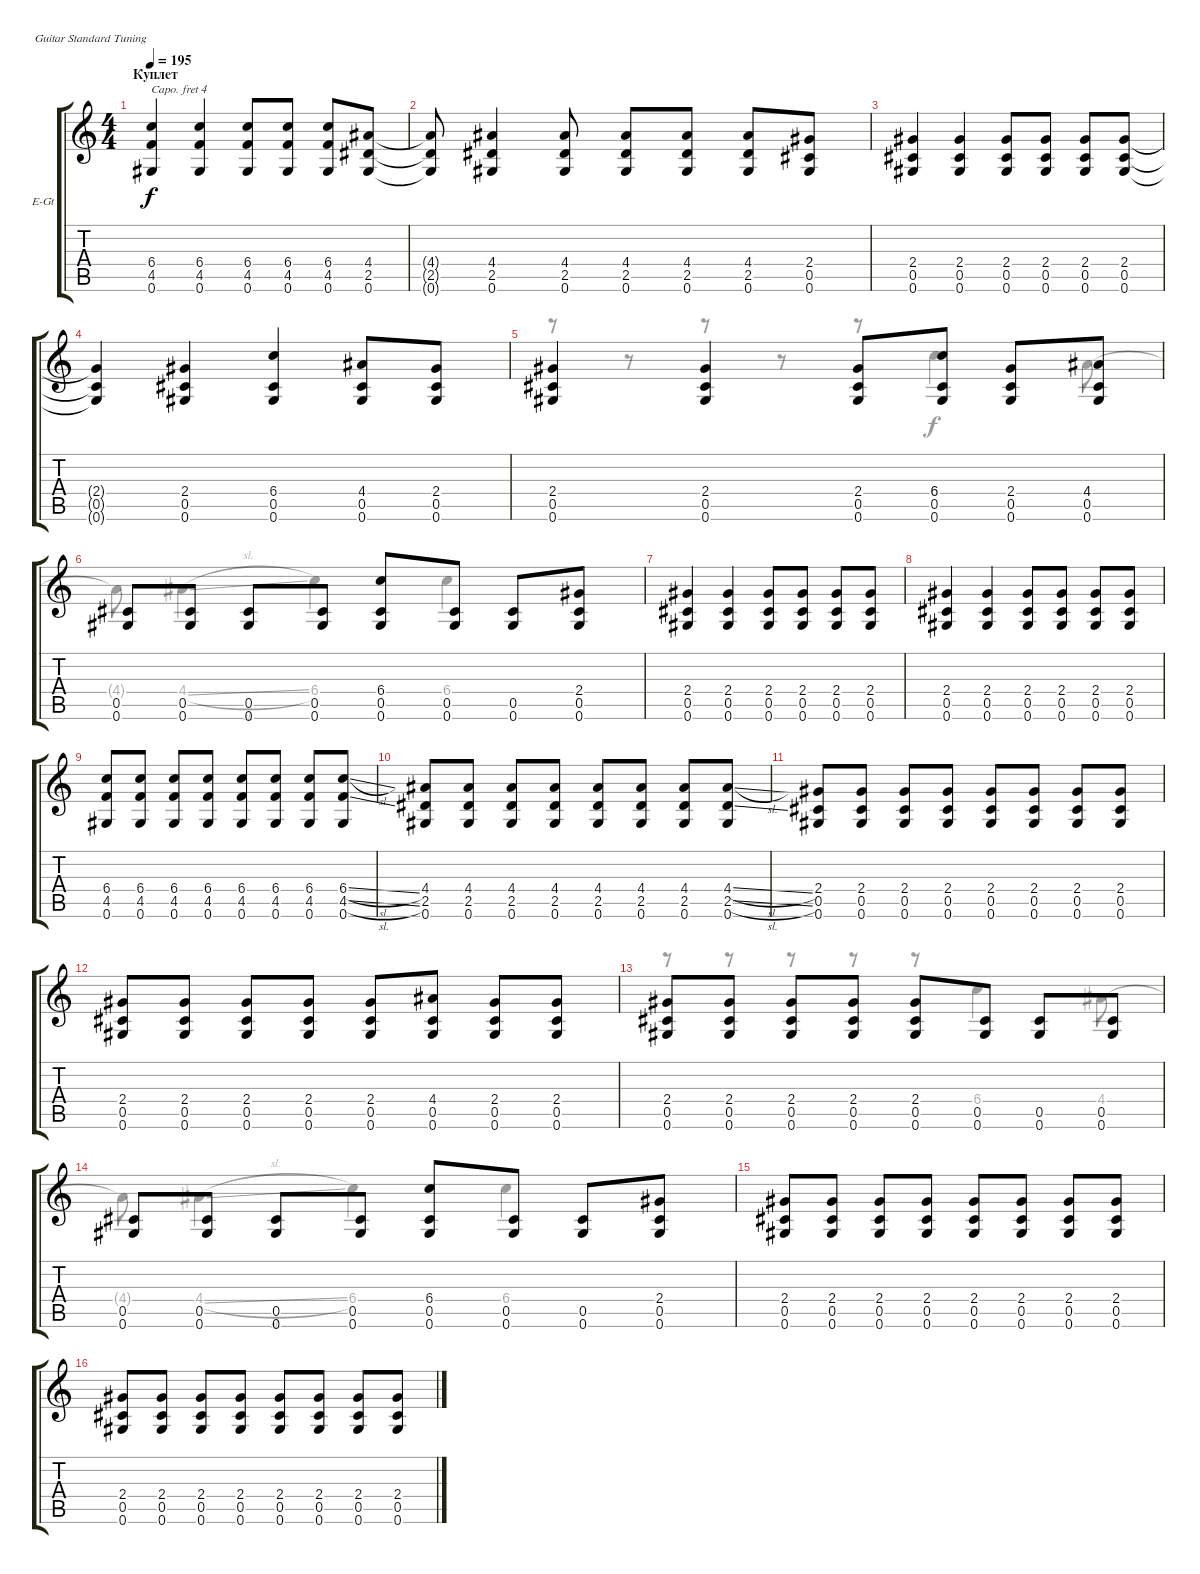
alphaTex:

\defaultSystemsLayout 4
\bracketExtendMode groupsimilarinstruments
\firstSystemTrackNameOrientation horizontal
\otherSystemsTrackNameOrientation horizontal
\track ("Electric Guitar" "E-Gt") {instrument electricguitarclean}
\staff {score tabs}
\capo 4
\tuning (E4 B3 G3 D3 A2 E2)
\voice
\ts (4 4)
\section ("" "Куплет")
\tempo 195
\clef g2
\ks c
(4.5 6.4 0.6).4{dy f} (4.5 6.4 0.6).4 (4.5 6.4 0.6).8 (4.5 6.4 0.6).8 (4.5 6.4 0.6).8 (2.5 4.4 0.6).8 |
(2.5{t} 4.4{t} 0.6{t}).8 (2.5 4.4 0.6).4 (2.5 4.4 0.6).8 (2.5 4.4 0.6).8 (2.5 4.4 0.6).8 (2.5 4.4 0.6).8 (2.4 0.5 0.6).8 |
(2.4 0.5 0.6).4 (2.4 0.5 0.6).4 (0.6 0.5 2.4).8 (0.6 0.5 2.4).8 (0.6 0.5 2.4).8 (0.6 0.5 2.4).8 |
(2.4{t} 0.5{t} 0.6{t}).4 (2.4 0.5 0.6).4 (0.6 0.5 6.4).4 (4.4 0.5 0.6).8 (2.4 0.5 0.6).8 |
(2.4 0.5 0.6).4 (2.4 0.5 0.6).4 (0.6 0.5 2.4).8 (0.6 0.5 6.4).8 (0.6 0.5 2.4).8 (0.6 0.5 4.4).8 |
(0.5 0.6).8 (0.5 0.6).8 (0.5 0.6).8 (0.5 0.6).8 (0.5 0.6 6.4).8 (0.5 0.6).8 (0.5 0.6).8 (0.5 0.6 2.4).8 |
(2.4 0.5 0.6).4 (2.4 0.5 0.6).4 (0.6 0.5 2.4).8 (0.6 0.5 2.4).8 (0.6 0.5 2.4).8 (0.6 0.5 2.4).8 |
(2.4 0.5 0.6).4 (2.4 0.5 0.6).4 (0.6 0.5 2.4).8 (2.4 0.5 0.6).8 (2.4 0.5 0.6).8 (2.4 0.5 0.6).8 |
(4.5 6.4 0.6).8 (4.5 6.4 0.6).8 (4.5 6.4 0.6).8 (4.5 6.4 0.6).8 (4.5 6.4 0.6).8 (4.5 6.4 0.6).8 (4.5 6.4 0.6).8 (4.5{sl} 6.4{sl} 0.6).8 |
(2.5 4.4 0.6).8 (2.5 4.4 0.6).8 (2.5 4.4 0.6).8 (2.5 4.4 0.6).8 (2.5 4.4 0.6).8 (2.5 4.4 0.6).8 (2.5 4.4 0.6).8 (2.5{sl} 4.4{sl} 0.6).8 |
(0.5 0.6 2.4).8 (0.5 0.6 2.4).8 (0.5 0.6 2.4).8 (0.5 0.6 2.4).8 (0.5 0.6 2.4).8 (0.5 0.6 2.4).8 (0.5 0.6 2.4).8 (0.5 0.6 2.4).8 |
(0.5 0.6 2.4).8 (0.5 0.6 2.4).8 (0.5 0.6 2.4).8 (0.5 0.6 2.4).8 (0.5 0.6 2.4).8 (0.5 0.6 4.4).8 (0.5 0.6 2.4).8 (0.5 0.6 2.4).8 |
(0.5 0.6 2.4).8 (0.5 0.6 2.4).8 (0.5 0.6 2.4).8 (0.5 0.6 2.4).8 (0.5 0.6 2.4).8 (0.5 0.6).8 (0.6 0.5).8 (0.5 0.6).8 |
(0.5 0.6).8 (0.5 0.6).8 (0.5 0.6).8 (0.5 0.6).8 (0.5 0.6 6.4).8 (0.5 0.6).8 (0.5 0.6).8 (0.5 0.6 2.4).8 |
(0.5 0.6 2.4).8 (0.5 0.6 2.4).8 (0.5 0.6 2.4).8 (0.5 0.6 2.4).8 (0.5 0.6 2.4).8 (0.5 0.6 2.4).8 (0.5 0.6 2.4).8 (0.5 0.6 2.4).8 |
(0.5 0.6 2.4).8 (0.5 0.6 2.4).8 (0.5 0.6 2.4).8 (0.5 0.6 2.4).8 (0.5 0.6 2.4).8 (0.5 0.6 2.4).8 (0.5 0.6 2.4).8 (0.5 0.6 2.4).8
\voice
\clef g2
\ottava regular
\simile none
\ks c
|
|
|
|
r.8 r.8 r.8 r.8 r.8 6.4.4 4.4.8 |
4.4{t}.8 4.4{sl}.4 6.4.4 6.4.4 |
|
|
|
|
|
|
r.8 r.8 r.8 r.8 r.8 6.4.4 4.4.8 |
4.4{t}.8 4.4{sl}.4 6.4.4 6.4.4 |
|
